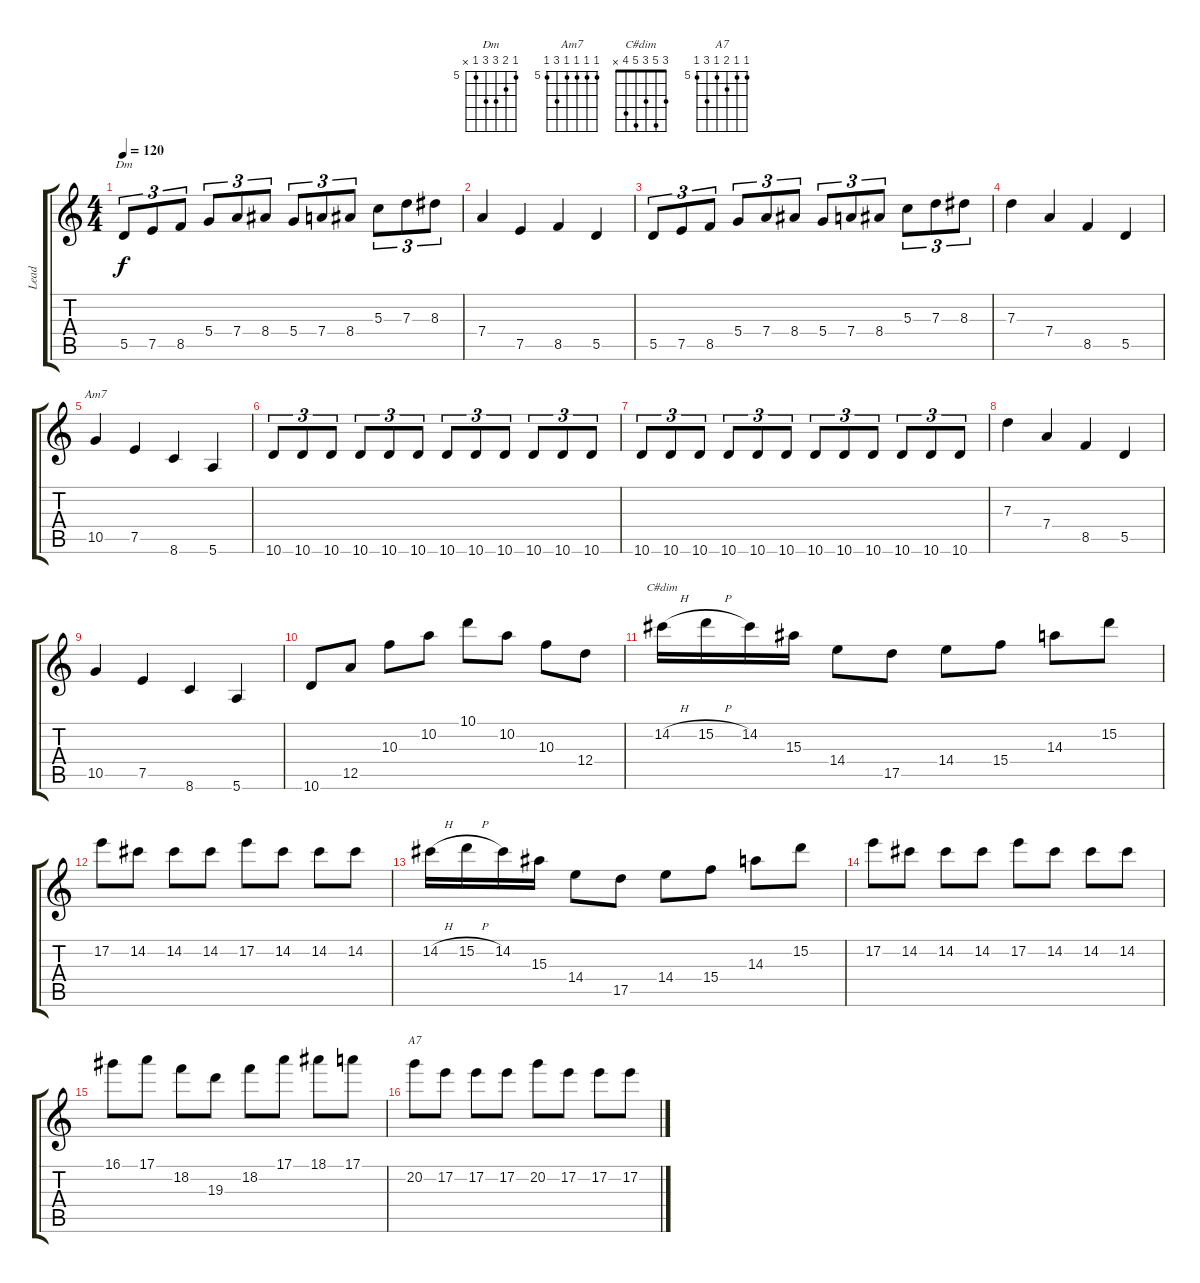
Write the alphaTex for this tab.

\track ("Lead" "Lead") {instrument overdrivenguitar}
\staff {score tabs}
\tuning (E4 B3 G3 D3 A2 E2) {hide}
\chord ("Dm" 5 6 7 7 5 x) {firstfret 5}
\chord ("Am7" 5 5 5 5 7 5) {firstfret 5}
\chord ("C#dim" 3 5 3 5 4 x)
\chord ("A7" 5 5 6 5 7 5) {firstfret 5}
\ts (4 4)
\tempo 120
\clef g2
\ks c
5.5.8{tu (3 2) ch "Dm" dy f} 7.5.8{tu (3 2)} 8.5.8{tu (3 2)} 5.4.8{tu (3 2)} 7.4.8{tu (3 2)} 8.4.8{tu (3 2)} 5.4.8{tu (3 2)} 7.4.8{tu (3 2)} 8.4.8{tu (3 2)} 5.3.8{tu (3 2)} 7.3.8{tu (3 2)} 8.3.8{tu (3 2)} |
7.4.4 7.5.4 8.5.4 5.5.4 |
5.5.8{tu (3 2)} 7.5.8{tu (3 2)} 8.5.8{tu (3 2)} 5.4.8{tu (3 2)} 7.4.8{tu (3 2)} 8.4.8{tu (3 2)} 5.4.8{tu (3 2)} 7.4.8{tu (3 2)} 8.4.8{tu (3 2)} 5.3.8{tu (3 2)} 7.3.8{tu (3 2)} 8.3.8{tu (3 2)} |
7.3.4 7.4.4 8.5.4 5.5.4 |
10.5.4{ch "Am7"} 7.5.4 8.6.4 5.6.4 |
10.6.8{tu (3 2)} 10.6.8{tu (3 2)} 10.6.8{tu (3 2)} 10.6.8{tu (3 2)} 10.6.8{tu (3 2)} 10.6.8{tu (3 2)} 10.6.8{tu (3 2)} 10.6.8{tu (3 2)} 10.6.8{tu (3 2)} 10.6.8{tu (3 2)} 10.6.8{tu (3 2)} 10.6.8{tu (3 2)} |
10.6.8{tu (3 2)} 10.6.8{tu (3 2)} 10.6.8{tu (3 2)} 10.6.8{tu (3 2)} 10.6.8{tu (3 2)} 10.6.8{tu (3 2)} 10.6.8{tu (3 2)} 10.6.8{tu (3 2)} 10.6.8{tu (3 2)} 10.6.8{tu (3 2)} 10.6.8{tu (3 2)} 10.6.8{tu (3 2)} |
7.3.4 7.4.4 8.5.4 5.5.4 |
10.5.4 7.5.4 8.6.4 5.6.4 |
10.6.8 12.5.8 10.3.8 10.2.8 10.1.8 10.2.8 10.3.8 12.4.8 |
14.2{h}.16{ch "C#dim"} 15.2{h}.16 14.2.16 15.3.16 14.4.8 17.5.8 14.4.8 15.4.8 14.3.8 15.2.8 |
17.2.8 14.2.8 14.2.8 14.2.8 17.2.8 14.2.8 14.2.8 14.2.8 |
14.2{h}.16 15.2{h}.16 14.2.16 15.3.16 14.4.8 17.5.8 14.4.8 15.4.8 14.3.8 15.2.8 |
17.2.8 14.2.8 14.2.8 14.2.8 17.2.8 14.2.8 14.2.8 14.2.8 |
16.1.8 17.1.8 18.2.8 19.3.8 18.2.8 17.1.8 18.1.8 17.1.8 |
20.2.8{ch "A7"} 17.2.8 17.2.8 17.2.8 20.2.8 17.2.8 17.2.8 17.2.8
